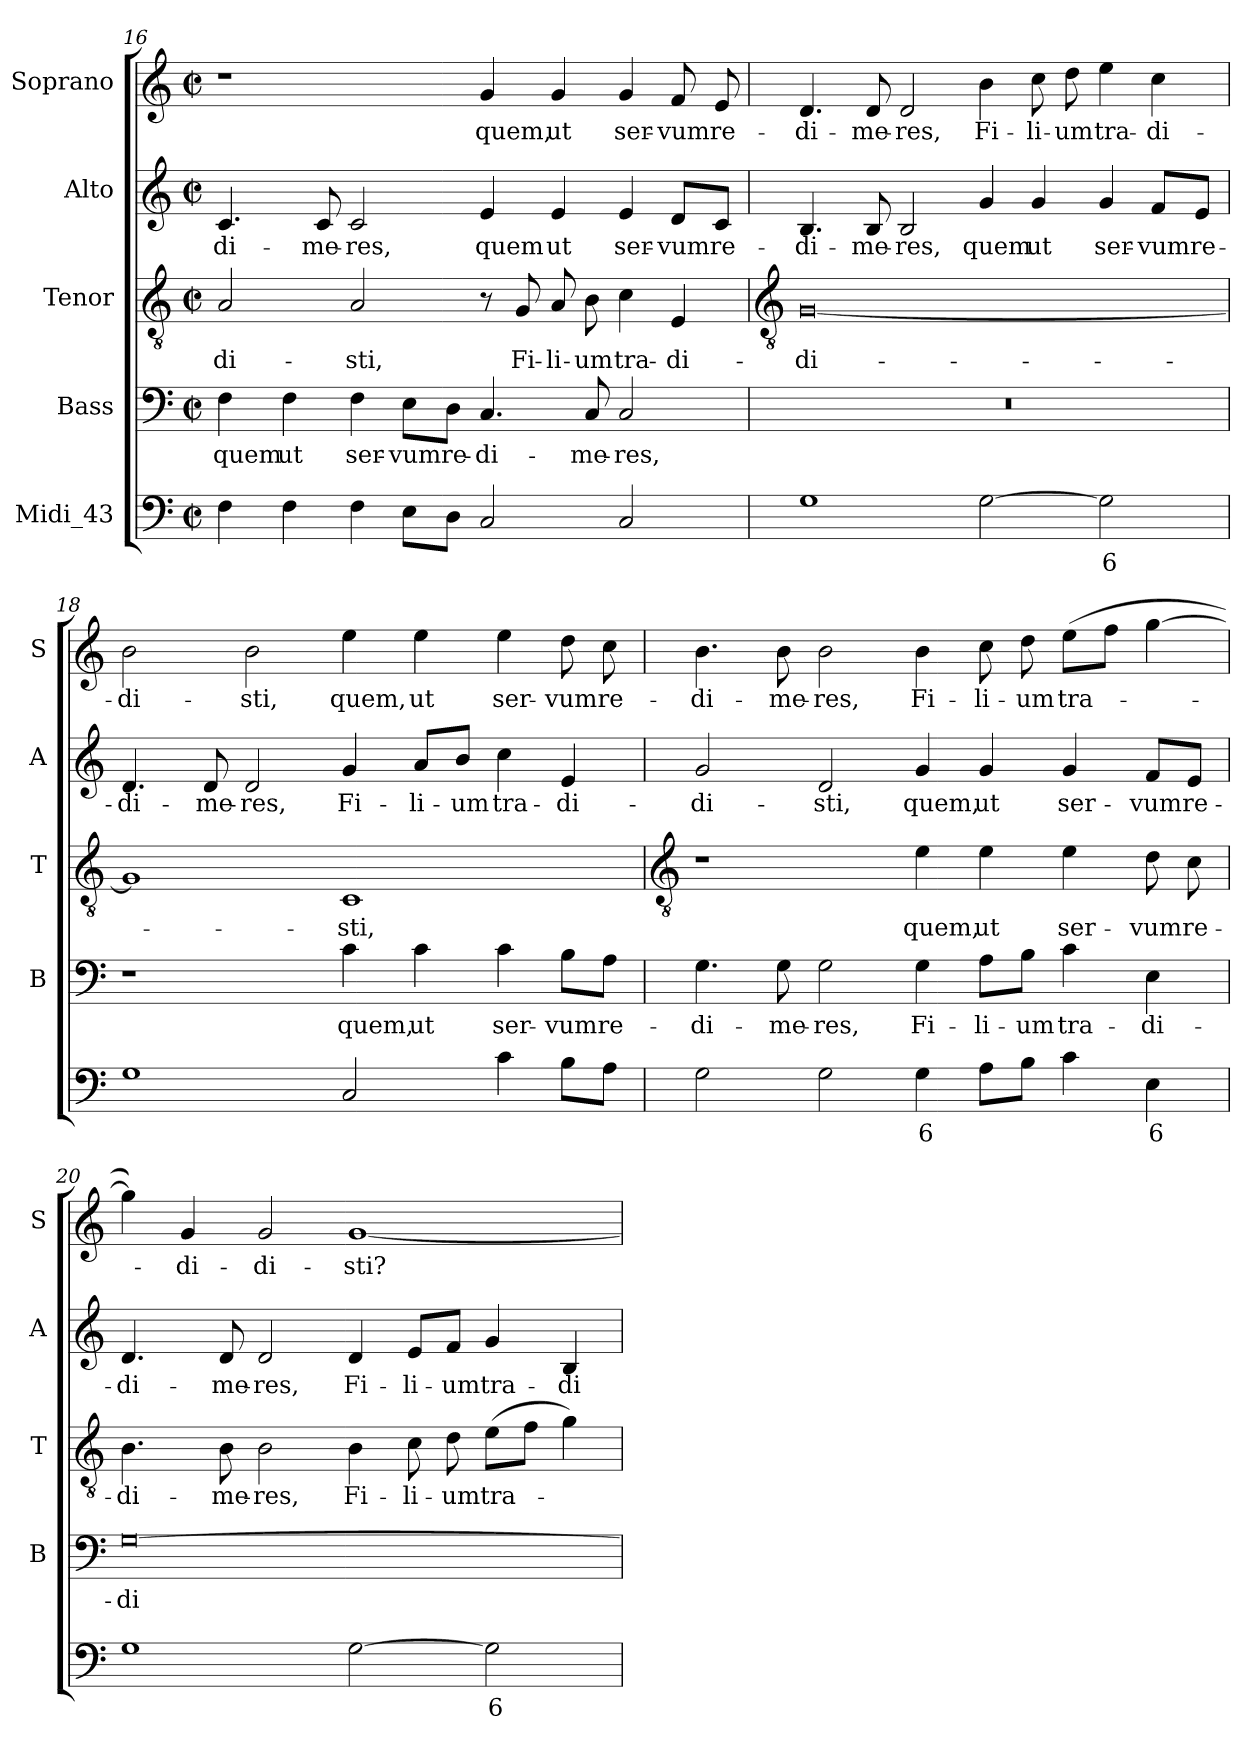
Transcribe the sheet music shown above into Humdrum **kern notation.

**kern	**text	**kern	**text	**kern	**text	**kern	**text	**kern	**text
*part5	*part5	*part4	*part4	*part3	*part3	*part2	*part2	*part1	*part1
*staff5	*staff5	*staff4	*staff4	*staff3	*staff3	*staff2	*staff2	*staff1	*staff1
*I"Midi_43	*	*I"Bass	*	*I"Tenor	*	*I"Alto	*	*I"Soprano	*
*	*	*I'B	*	*I'T	*	*I'A	*	*I'S	*
*clefF4	*	*clefF4	*	*clefGv2	*	*clefG2	*	*clefG2	*
*k[]	*	*k[]	*	*k[]	*	*k[]	*	*k[]	*
*C:	*	*C:	*	*C:	*	*C:	*	*C:	*
*M4/2	*	*M4/2	*	*M4/2	*	*M4/2	*	*M4/2	*
*met(c|)	*	*met(c|)	*	*met(c|)	*	*met(c|)	*	*met(c|)	*
=16	=16	=16	=16	=16	=16	=16	=16	=16	=16
!	!	!	!LO:LY:b	!	!LO:LY:b	!	!LO:LY:b	!	!
4F	.	4F	quem	2A	-di-	4.c	-di-	1r	.
!	!	!	!LO:LY:b	!	!	!	!	!	!
4F	.	4F	ut	.	.	.	.	.	.
!	!	!	!	!	!	!	!LO:LY:b	!	!
.	.	.	.	.	.	8c	-me-	.	.
!	!	!	!LO:LY:b	!	!LO:LY:b	!	!LO:LY:b	!	!
4F	.	4F	ser-	2A	-sti,	2c	-res,	.	.
!	!	!	!LO:LY:b	!	!	!	!	!	!
8EL	.	8E\L	-vum	.	.	.	.	.	.
!	!	!	!LO:LY:b	!	!	!	!	!	!
8DJ	.	8D\J	re-	.	.	.	.	.	.
!	!	!	!LO:LY:b	!	!	!	!LO:LY:b	!	!LO:LY:b
2C	.	4.C	-di-	8r	.	4e	quem	4g	quem,
!	!	!	!	!	!LO:LY:b	!	!	!	!
.	.	.	.	8G	Fi-	.	.	.	.
!	!	!	!	!	!LO:LY:b	!	!LO:LY:b	!	!LO:LY:b
.	.	.	.	8A	-li-	4e	ut	4g	ut
!	!	!	!LO:LY:b	!	!LO:LY:b	!	!	!	!
.	.	8C	-me-	8B	-um	.	.	.	.
!	!	!	!LO:LY:b	!	!LO:LY:b	!	!LO:LY:b	!	!LO:LY:b
2C	.	2C	-res,	4c	tra-	4e	ser-	4g	ser-
!	!	!	!	!	!LO:LY:b	!	!LO:LY:b	!	!LO:LY:b
.	.	.	.	4E	-di-	8d/L	-vum	8f	-vum
!	!	!	!	!	!	!	!LO:LY:b	!	!LO:LY:b
.	.	.	.	.	.	8c/J	re-	8e	re-
!!LO:LB:g=z
=17	=17	=17	=17	=17	=17	=17	=17	=17	=17
*	*	*	*	*clefGv2	*	*	*	*	*
!	!	!	!	!	!LO:LY:b	!	!LO:LY:b	!	!LO:LY:b
1G	.	0r	.	[0G	-di-	4.B	-di-	4.d	-di-
!	!	!	!	!	!	!	!LO:LY:b	!	!LO:LY:b
.	.	.	.	.	.	8B	-me-	8d	-me-
!	!	!	!	!	!	!	!LO:LY:b	!	!LO:LY:b
.	.	.	.	.	.	2B	-res,	2d	-res,
!	!	!	!	!	!	!	!LO:LY:b	!	!LO:LY:b
[2G	.	.	.	.	.	4g	quem	4b	Fi-
!	!	!	!	!	!	!	!LO:LY:b	!	!LO:LY:b
.	.	.	.	.	.	4g	ut	8cc	-li-
!	!	!	!	!	!	!	!	!	!LO:LY:b
.	.	.	.	.	.	.	.	8dd	-um
!	!LO:LY:b	!	!	!	!	!	!LO:LY:b	!	!LO:LY:b
2G]	6	.	.	.	.	4g	ser-	4ee	tra-
!	!	!	!	!	!	!	!LO:LY:b	!	!LO:LY:b
.	.	.	.	.	.	8f/L	-vum	4cc	-di-
!	!	!	!	!	!	!	!LO:LY:b	!	!
.	.	.	.	.	.	8e/J	re-	.	.
=18	=18	=18	=18	=18	=18	=18	=18	=18	=18
!	!	!	!	!	!	!	!LO:LY:b	!	!LO:LY:b
1G	.	1r	.	1G]	.	4.d	-di-	2b	-di-
!	!	!	!	!	!	!	!LO:LY:b	!	!
.	.	.	.	.	.	8d	-me-	.	.
!	!	!	!	!	!	!	!LO:LY:b	!	!LO:LY:b
.	.	.	.	.	.	2d	-res,	2b	-sti,
!	!	!	!LO:LY:b	!	!LO:LY:b	!	!LO:LY:b	!	!LO:LY:b
2C	.	4c	quem,	1C	sti,	4g	Fi-	4ee	quem,
!	!	!	!LO:LY:b	!	!	!	!LO:LY:b	!	!LO:LY:b
.	.	4c	ut	.	.	8a/L	-li-	4ee	ut
!	!	!	!	!	!	!	!LO:LY:b	!	!
.	.	.	.	.	.	8b/J	-um	.	.
!	!	!	!LO:LY:b	!	!	!	!LO:LY:b	!	!LO:LY:b
4c	.	4c	ser-	.	.	4cc	tra-	4ee	ser-
!	!	!	!LO:LY:b	!	!	!	!LO:LY:b	!	!LO:LY:b
8BL	.	8B\L	-vum	.	.	4e	-di-	8dd	-vum
!	!	!	!LO:LY:b	!	!	!	!	!	!LO:LY:b
8AJ	.	8A\J	re-	.	.	.	.	8cc	re-
!!LO:LB:g=z
=19	=19	=19	=19	=19	=19	=19	=19	=19	=19
*	*	*	*	*clefGv2	*	*	*	*	*
!	!	!	!LO:LY:b	!	!	!	!LO:LY:b	!	!LO:LY:b
2G	.	4.G	-di-	1r	.	2g	-di-	4.b	-di-
!	!	!	!LO:LY:b	!	!	!	!	!	!LO:LY:b
.	.	8G	-me-	.	.	.	.	8b	-me-
!	!	!	!LO:LY:b	!	!	!	!LO:LY:b	!	!LO:LY:b
2G	.	2G	-res,	.	.	2d	-sti,	2b	-res,
!	!LO:LY:b	!	!LO:LY:b	!	!LO:LY:b	!	!LO:LY:b	!	!LO:LY:b
4G	6	4G	Fi-	4e	quem,	4g	quem,	4b	Fi-
!	!	!	!LO:LY:b	!	!LO:LY:b	!	!LO:LY:b	!	!LO:LY:b
8AL	.	8A\L	-li-	4e	ut	4g	ut	8cc	-li-
!	!	!	!LO:LY:b	!	!	!	!	!	!LO:LY:b
8BJ	.	8B\J	-um	.	.	.	.	8dd	-um
!	!	!	!LO:LY:b	!	!LO:LY:b	!	!LO:LY:b	!	!LO:LY:b
4c	.	4c	tra-	4e	ser-	4g	ser-	(>8eeL	tra-
.	.	.	.	.	.	.	.	8ffJ	.
!	!LO:LY:b	!	!LO:LY:b	!	!LO:LY:b	!	!LO:LY:b	!	!
4E	6	4E	-di-	8d	-vum	8f/L	-vum	[4gg	.
!	!	!	!	!	!LO:LY:b	!	!LO:LY:b	!	!
.	.	.	.	8c	re-	8e/J	re-	.	.
=20	=20	=20	=20	=20	=20	=20	=20	=20	=20
!	!	!	!LO:LY:b	!	!LO:LY:b	!	!LO:LY:b	!	!
1G	.	[0G	-di-	4.B	-di-	4.d	-di-	4gg])	.
!	!	!	!	!	!	!	!	!	!LO:LY:b
.	.	.	.	.	.	.	.	4g	di-
!	!	!	!	!	!LO:LY:b	!	!LO:LY:b	!	!
.	.	.	.	8B	-me-	8d	-me-	.	.
!	!	!	!	!	!LO:LY:b	!	!LO:LY:b	!	!LO:LY:b
.	.	.	.	2B	-res,	2d	-res,	2g	-di-
!	!	!	!	!	!LO:LY:b	!	!LO:LY:b	!	!LO:LY:b
[2G	.	.	.	4B	Fi-	4d	Fi-	[1g	-sti?
!	!	!	!	!	!LO:LY:b	!	!LO:LY:b	!	!
.	.	.	.	8c	-li-	8e/L	-li-	.	.
!	!	!	!	!	!LO:LY:b	!	!LO:LY:b	!	!
.	.	.	.	8d	-um	8f/J	-um	.	.
!	!LO:LY:b	!	!	!	!LO:LY:b	!	!LO:LY:b	!	!
2G]	6	.	.	(>8eL	tra-	4g	tra-	.	.
.	.	.	.	8fJ	.	.	.	.	.
!	!	!	!	!	!	!	!LO:LY:b	!	!
.	.	.	.	4g)	.	4B	-di-	.	.
=	=	=	=	=	=	=	=	=	=
*-	*-	*-	*-	*-	*-	*-	*-	*-	*-
